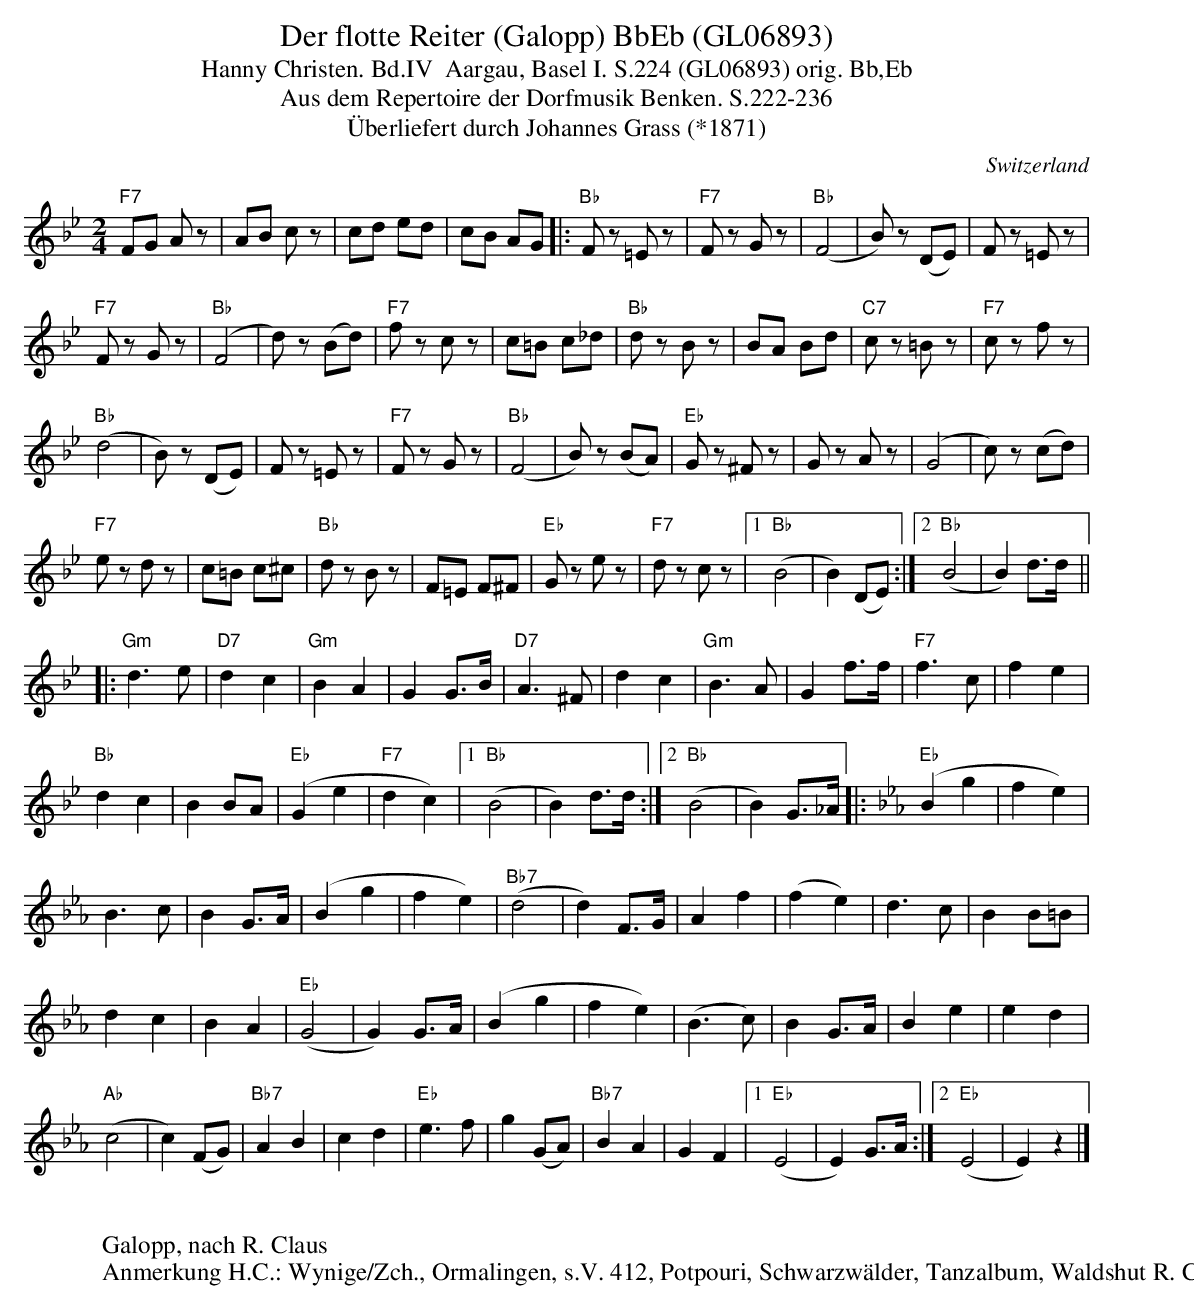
X:1
T:Der flotte Reiter (Galopp) BbEb (GL06893)
T:Hanny Christen. Bd.IV  Aargau, Basel I. S.224 (GL06893) orig. Bb,Eb
T: Aus dem Repertoire der Dorfmusik Benken. S.222-236
T:Überliefert durch Johannes Grass (*1871)
M:2/4
L:1/8
O:Switzerland
K:Bb major
"F7"FG Az | AB cz | cd ed | cB AG |: "Bb"Fz =Ez | "F7"Fz Gz  | ("Bb"F4 | B)z (DE) | Fz =Ez |
"F7"Fz Gz | ("Bb"F4 | d)z (Bd) | "F7"fz cz |  c=B c_d | "Bb"dz Bz | BA Bd | "C7"cz =Bz | "F7"cz fz |
("Bb"d4 | B)z (DE) | Fz =E z | "F7"Fz Gz | ("Bb"F4 | B)z (BA) | "Eb"Gz ^Fz | Gz Az | (G4 | c)z (cd) |
"F7"ez dz | c=B c^c | "Bb"dz Bz | F=E F^F | "Eb"Gz ez | "F7"dz cz |1 ("Bb"B4 | B2) (DE) :|2 ("Bb"B4 | B2) d>d ||
|: [L:1/4] "Gm"d>e | "D7"dc | "Gm"BA | GG/>B/  | "D7"A>^F | dc | "Gm"B>A | G f/>f/ | "F7"f>c | fe |
"Bb"dc | B B/A/ | ("Eb"Ge | "F7"dc) |1 ("Bb"B2 | B) d/>d/ :|2 ("Bb"B2 |  B) G/>_A/ |: [K:Eb]  ("Eb"Bg | fe) |
B>c | B G/>A/ | (Bg | fe) | ("Bb7"d2 | d) F/>G/ | Af | (fe) | d>c | B B/=B/ |
dc | BA | ("Eb"G2 | G) G/>A/ | (Bg | fe) | (B>c) | B G/>A/ | Be | ed |
("Ab"c2 | c) (F/G/) | "Bb7"AB | cd | "Eb"e>f | g (G/A/) | "Bb7"BA | GF |1 ("Eb"E2 | E) G/>A/ :|2 ("Eb"E2 | E)z |]
W:
W: Galopp, nach R. Claus
W:Anmerkung H.C.: Wynige/Zch., Ormalingen, s.V. 412, Potpouri, Schwarzwälder, Tanzalbum, Waldshut R. Claus
